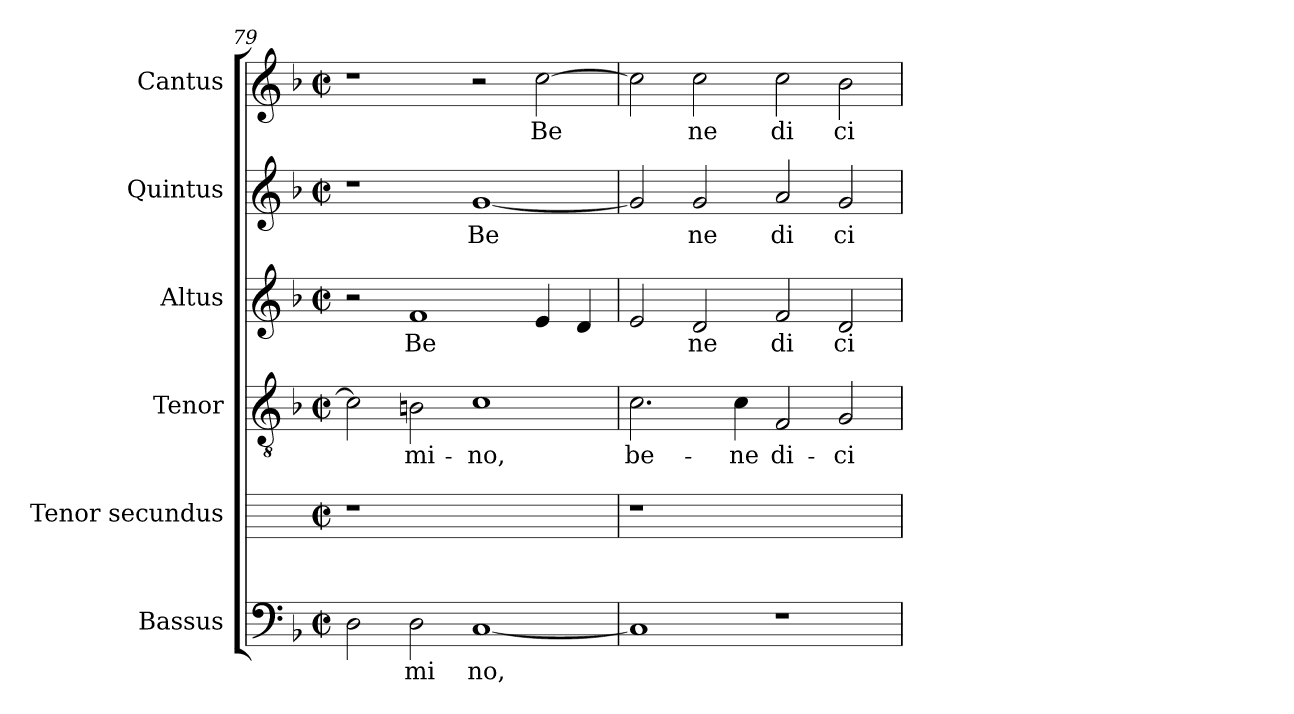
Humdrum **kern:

**kern	**text	**kern	**kern	**text	**kern	**text	**kern	**text	**kern	**text
*part6	*part6	*part5	*part4	*part4	*part3	*part3	*part2	*part2	*part1	*part1
*staff6	*staff6	*staff5	*staff4	*staff4	*staff3	*staff3	*staff2	*staff2	*staff1	*staff1
*I"Bassus	*	*I"Tenor  secundus	*I"Tenor	*	*I"Altus	*	*I"Quintus	*	*I"Cantus	*
*I'B	*	*	*I'T	*	*I'A	*	*I'Q	*	*I'C	*
!!LO:LB:g=z
*clefF4	*	*	*clefGv2	*	*clefG2	*	*clefG2	*	*clefG2	*
*k[b-]	*	*k[]	*k[b-]	*	*k[b-]	*	*k[b-]	*	*k[b-]	*
*F:	*	*C:	*F:	*	*F:	*	*F:	*	*F:	*
*M2/2	*	*M2/2	*M2/2	*	*M2/2	*	*M2/2	*	*M2/2	*
*met(c|)	*	*met(c|)	*met(c|)	*	*met(c|)	*	*met(c|)	*	*met(c|)	*
=79	=79	=79	=79	=79	=79	=79	=79	=79	=79	=79
!	!LO:LY:b:cj	!	!	!LO:LY:b:cj	!	!	!	!	!	!
2D\	.	1r	2c\]	.	2r	.	1r	.	1r	.
!	!LO:LY:b:cj	!	!	!LO:LY:b:cj	!	!LO:LY:b:cj	!	!	!	!
2D\	mi	.	2B\	mi-	1f	Be	.	.	.	.
!	!LO:LY:b:cj	!	!	!LO:LY:b:cj	!	!	!	!LO:LY:b:cj	!	!
[<1C	no,	1ryy	1c	-no,	.	.	[<1g	Be	2r	.
!	!	!	!	!	!	!LO:LY:b:cj	!	!	!	!LO:LY:b:cj
.	.	.	.	.	4e/	.	.	.	[>2cc\	Be
!	!	!	!	!	!	!LO:LY:b:cj	!	!	!	!
.	.	.	.	.	4d/	.	.	.	.	.
=80	=80	=80	=80	=80	=80	=80	=80	=80	=80	=80
!	!LO:LY:b:cj	!	!	!LO:LY:b:cj	!	!LO:LY:b:cj	!	!LO:LY:b:cj	!	!LO:LY:b:cj
1C]	.	1r	2.c\	be-	2e/	.	2g/]	.	2cc\]	.
!	!	!	!	!	!	!LO:LY:b:cj	!	!LO:LY:b:cj	!	!LO:LY:b:cj
.	.	.	.	.	2d/	ne	2g/	ne	2cc\	ne
!	!	!	!	!LO:LY:b:cj	!	!	!	!	!	!
.	.	.	4c\	-ne	.	.	.	.	.	.
!	!	!	!	!LO:LY:b:cj	!	!LO:LY:b:cj	!	!LO:LY:b:cj	!	!LO:LY:b:cj
1r	.	1ryy	2F/	di-	2f/	di	2a/	di	2cc\	di
!	!	!	!	!LO:LY:b:cj	!	!LO:LY:b:cj	!	!LO:LY:b:cj	!	!LO:LY:b:cj
.	.	.	2G/	-ci-	2d/	ci	2g/	ci	2b-\	ci
=	=	=	=	=	=	=	=	=	=	=
*-	*-	*-	*-	*-	*-	*-	*-	*-	*-	*-
